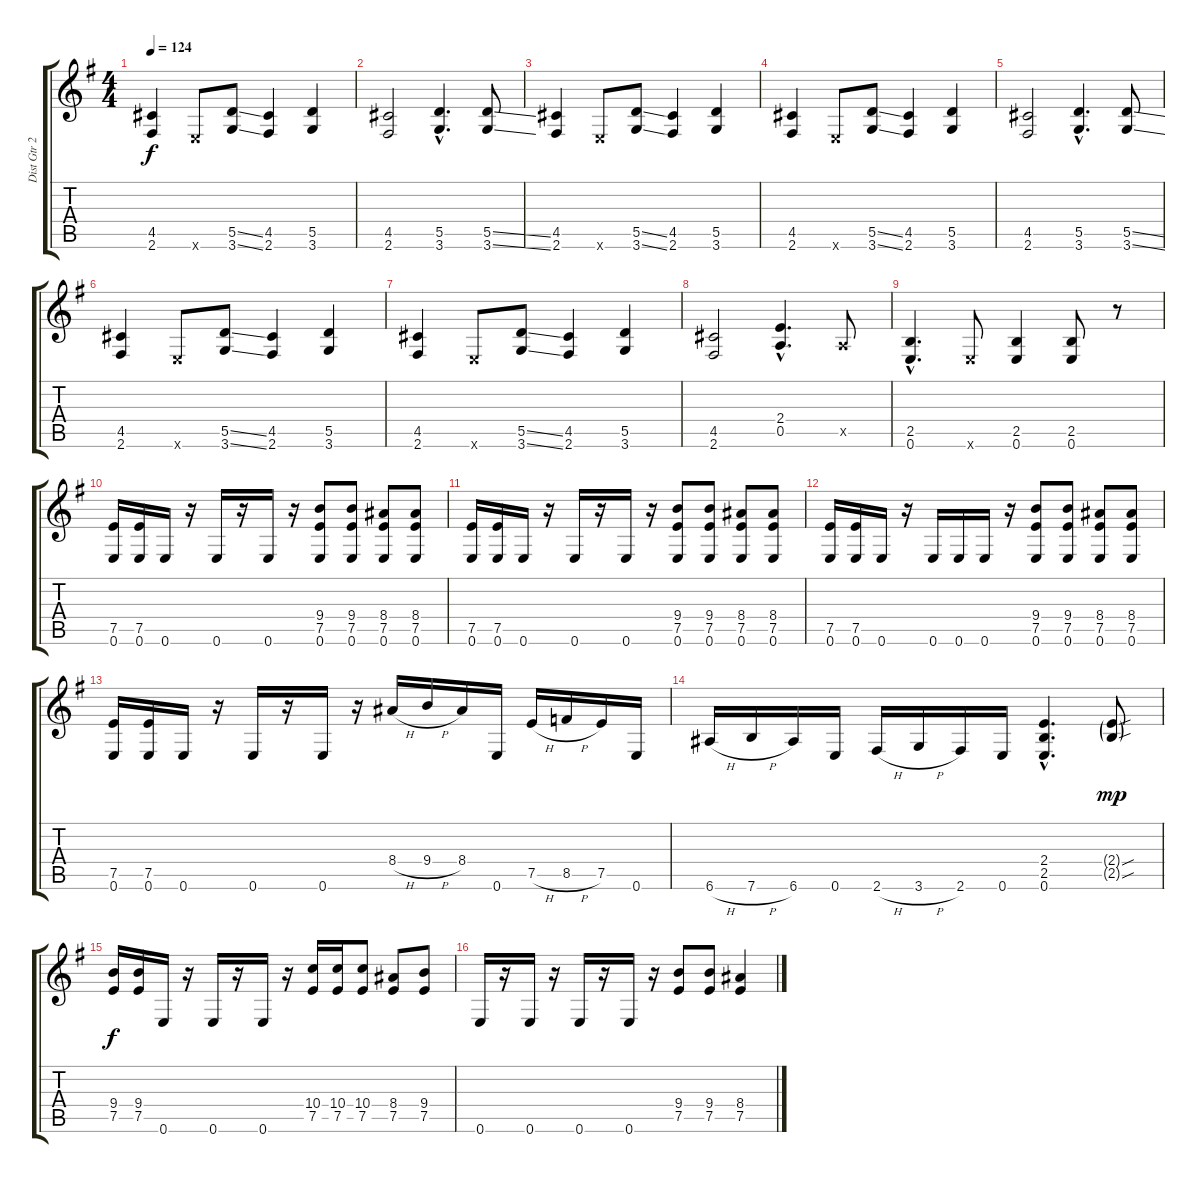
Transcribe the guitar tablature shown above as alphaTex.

\track ("Dist Gtr 2" "Dist Gtr 2") {instrument distortionguitar}
\staff {score tabs}
\tuning (E4 B3 G3 D3 A2 E2) {hide}
\ts (4 4)
\tempo 124
\clef g2
\ks g
(4.5 2.6).4{dy f} 0.6{x}.8 (5.5{ss} 3.6{ss}).8 (4.5 2.6).4 (5.5 3.6).4 |
(4.5 2.6).2 (5.5{hac} 3.6{hac}).4{d} (5.5{ss} 3.6{ss}).8 |
(4.5 2.6).4 0.6{x}.8 (5.5{ss} 3.6{ss}).8 (4.5 2.6).4 (5.5 3.6).4 |
(4.5 2.6).4 0.6{x}.8 (5.5{ss} 3.6{ss}).8 (4.5 2.6).4 (5.5 3.6).4 |
(4.5 2.6).2 (5.5{hac} 3.6{hac}).4{d} (5.5{ss} 3.6{ss}).8 |
(4.5 2.6).4 0.6{x}.8 (5.5{ss} 3.6{ss}).8 (4.5 2.6).4 (5.5 3.6).4 |
(4.5 2.6).4 0.6{x}.8 (5.5{ss} 3.6{ss}).8 (4.5 2.6).4 (5.5 3.6).4 |
(4.5 2.6).2 (2.4{hac} 0.5{hac}).4{d} 0.5{x}.8 |
(2.5{hac} 0.6{hac}).4{d} 0.6{x}.8 (2.5 0.6).4 (2.5 0.6).8 r.8 |
(7.5 0.6).16 (7.5 0.6).16 0.6.16 r.16 0.6.16 r.16 0.6.16 r.16 (9.4 7.5 0.6).8 (9.4 7.5 0.6).8 (8.4 7.5 0.6).8 (8.4 7.5 0.6).8 |
(7.5 0.6).16 (7.5 0.6).16 0.6.16 r.16 0.6.16 r.16 0.6.16 r.16 (9.4 7.5 0.6).8 (9.4 7.5 0.6).8 (8.4 7.5 0.6).8 (8.4 7.5 0.6).8 |
(7.5 0.6).16 (7.5 0.6).16 0.6.16 r.16 0.6.16 0.6.16 0.6.16 r.16 (9.4 7.5 0.6).8 (9.4 7.5 0.6).8 (8.4 7.5 0.6).8 (8.4 7.5 0.6).8 |
(7.5 0.6).16 (7.5 0.6).16 0.6.16 r.16 0.6.16 r.16 0.6.16 r.16 8.4{h}.16 9.4{h}.16 8.4.16 0.6.16 7.5{h}.16 8.5{h}.16 7.5.16 0.6.16 |
6.6{h}.16 7.6{h}.16 6.6.16 0.6.16 2.6{h}.16 3.6{h}.16 2.6.16 0.6.16 (2.4{hac} 2.5{hac} 0.6{hac}).4{d} (2.4{sou g} 2.5{sou g}).8{dy mp} |
(9.4 7.5).16{dy f} (9.4 7.5).16 0.6.16 r.16 0.6.16 r.16 0.6.16 r.16 (10.4 7.5).16 (10.4 7.5).16 (10.4 7.5).8 (8.4 7.5).8 (9.4 7.5).8 |
0.6.16 r.16 0.6.16 r.16 0.6.16 r.16 0.6.16 r.16 (9.4 7.5).8 (9.4 7.5).8 (8.4 7.5).4
